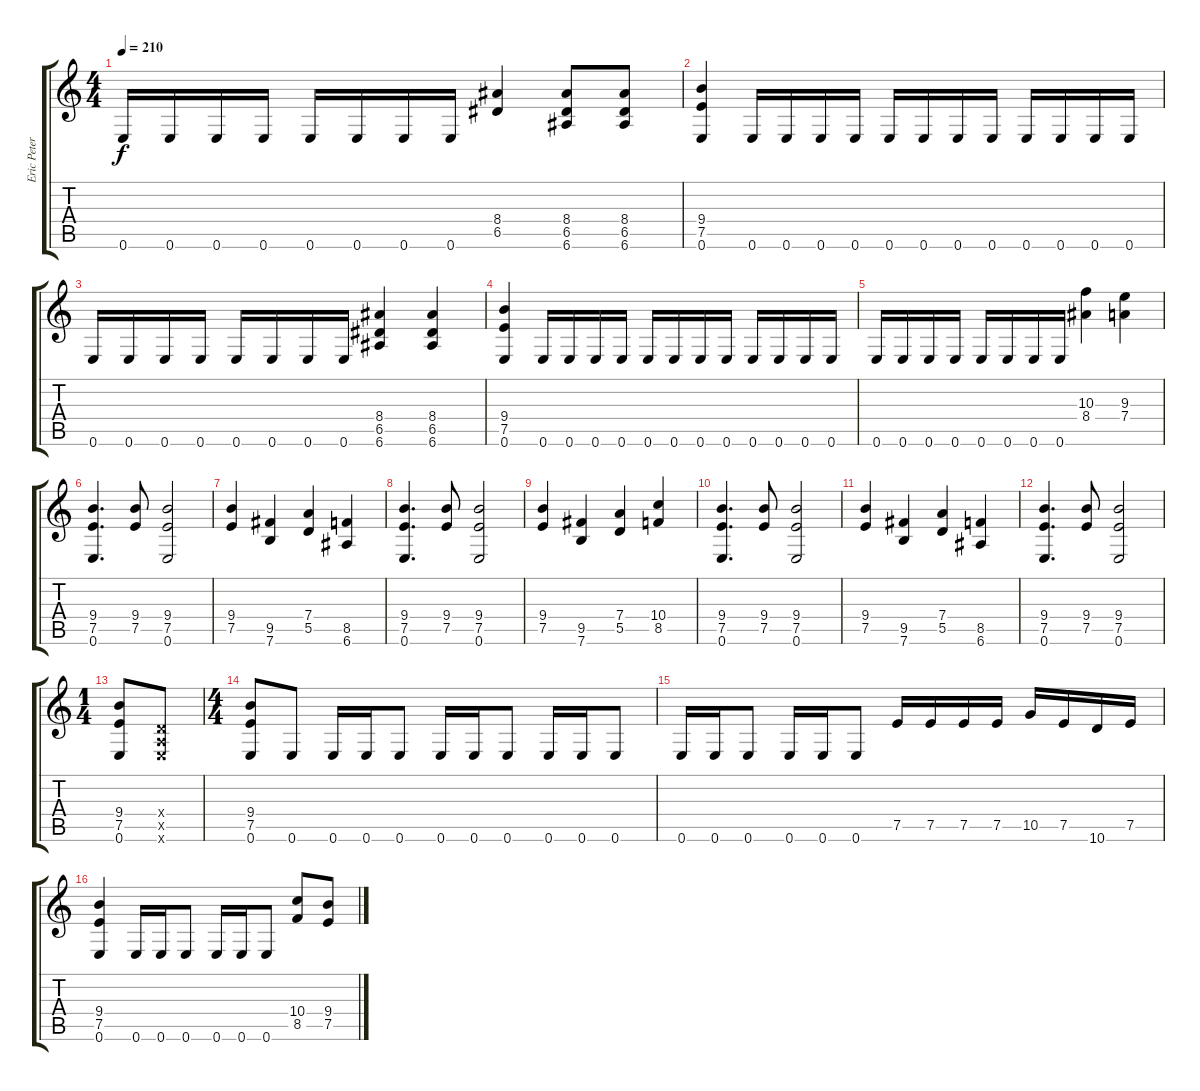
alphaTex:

\track ("Eric Peterson" "Eric Peter") {instrument distortionguitar}
\staff {score tabs}
\tuning (E4 B3 G3 D3 A2 E2) {hide}
\ts (4 4)
\tempo 210
\clef g2
\ks c
0.6.16{dy f} 0.6.16 0.6.16 0.6.16 0.6.16 0.6.16 0.6.16 0.6.16 (8.4 6.5).4 (8.4 6.5 6.6).8 (8.4 6.5 6.6).8 |
(9.4 7.5 0.6).4 0.6.16 0.6.16 0.6.16 0.6.16 0.6.16 0.6.16 0.6.16 0.6.16 0.6.16 0.6.16 0.6.16 0.6.16 |
0.6.16 0.6.16 0.6.16 0.6.16 0.6.16 0.6.16 0.6.16 0.6.16 (8.4 6.5 6.6).4 (8.4 6.5 6.6).4 |
(9.4 7.5 0.6).4 0.6.16 0.6.16 0.6.16 0.6.16 0.6.16 0.6.16 0.6.16 0.6.16 0.6.16 0.6.16 0.6.16 0.6.16 |
0.6.16 0.6.16 0.6.16 0.6.16 0.6.16 0.6.16 0.6.16 0.6.16 (10.3 8.4).4 (9.3 7.4).4 |
(9.4 7.5 0.6).4{d volume 14} (9.4 7.5).8 (9.4 7.5 0.6).2 |
(9.4 7.5).4 (9.5 7.6).4 (7.4 5.5).4 (8.5 6.6).4 |
(9.4 7.5 0.6).4{d} (9.4 7.5).8 (9.4 7.5 0.6).2 |
(9.4 7.5).4 (9.5 7.6).4 (7.4 5.5).4 (10.4 8.5).4 |
(9.4 7.5 0.6).4{d} (9.4 7.5).8 (9.4 7.5 0.6).2 |
(9.4 7.5).4 (9.5 7.6).4 (7.4 5.5).4 (8.5 6.6).4 |
(9.4 7.5 0.6).4{d} (9.4 7.5).8 (9.4 7.5 0.6).2 |
\ts (1 4)
(9.4 7.5 0.6).8 (0.4{x} 0.5{x} 0.6{x}).8 |
\ts (4 4)
(9.4 7.5 0.6).8 0.6.8 0.6.16 0.6.16 0.6.8 0.6.16 0.6.16 0.6.8 0.6.16 0.6.16 0.6.8 |
0.6.16 0.6.16 0.6.8 0.6.16 0.6.16 0.6.8 7.5.16 7.5.16 7.5.16 7.5.16 10.5.16 7.5.16 10.6.16 7.5.16 |
(9.4 7.5 0.6).4 0.6.16 0.6.16 0.6.8 0.6.16 0.6.16 0.6.8 (10.4 8.5).8 (9.4 7.5).8
